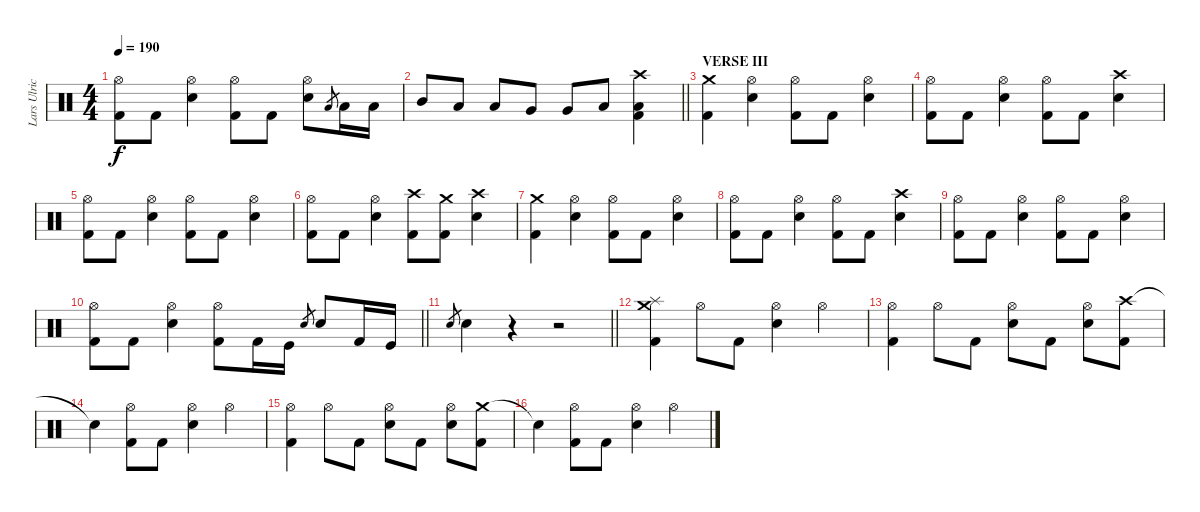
\track ("Lars Ulrich - drums" "Lars Ulric") {instrument percussion}
\staff {score}
\articulation defaults
\ts (4 4)
\tempo 190
\clef neutral
\ks c
("Hi-Hat (open)" "Kick (hit) 2").8{dy f} "Kick (hit) 2".8 ("Hi-Hat (open)" "Electric Snare (hit)").4 ("Hi-Hat (open)" "Kick (hit) 2").8 "Kick (hit) 2".8 ("Hi-Hat (open)" "Electric Snare (hit)").8 "Low Tom (hit)".8{gr} "Low Tom (hit)".16 "Low Tom (hit)".16 |
\barLineRight lightlight "Mid Tom (hit)".8 "Low Tom (hit)".8 "Low Tom (hit)".8 "Very Low Tom (hit)".8 "Very Low Tom (hit)".8 "Low Floor Tom (hit)".8
("Crash high (hit)" "Low Floor Tom (hit)" "Kick (hit) 2").4 |
\section ("" "VERSE III")
("Crash medium (hit)" "Kick (hit) 2").4 ("Hi-Hat (open)" "Electric Snare (hit)").4 ("Hi-Hat (open)" "Kick (hit) 2").8 "Kick (hit) 2".8 ("Hi-Hat (open)" "Electric Snare (hit)").4 |
("Hi-Hat (open)" "Kick (hit) 2").8 "Kick (hit) 2".8 ("Hi-Hat (open)" "Electric Snare (hit)").4 ("Hi-Hat (open)" "Kick (hit) 2").8 "Kick (hit) 2".8 ("Crash high (hit)" "Electric Snare (hit)").4 |
("Hi-Hat (open)" "Kick (hit) 2").8 "Kick (hit) 2".8 ("Hi-Hat (open)" "Electric Snare (hit)").4 ("Hi-Hat (open)" "Kick (hit) 2").8 "Kick (hit) 2".8 ("Hi-Hat (open)" "Electric Snare (hit)").4 |
("Hi-Hat (open)" "Kick (hit) 2").8 "Kick (hit) 2".8 ("Hi-Hat (open)" "Electric Snare (hit)").4 ("Crash high (hit)" "Kick (hit) 2").8 ("Crash medium (hit)" "Kick (hit) 2").8 ("Crash high (hit)" "Electric Snare (hit)").4 |
("Crash medium (hit)" "Kick (hit) 2").4 ("Hi-Hat (open)" "Electric Snare (hit)").4 ("Hi-Hat (open)" "Kick (hit) 2").8 "Kick (hit) 2".8 ("Hi-Hat (open)" "Electric Snare (hit)").4 |
("Hi-Hat (open)" "Kick (hit) 2").8 "Kick (hit) 2".8 ("Hi-Hat (open)" "Electric Snare (hit)").4 ("Hi-Hat (open)" "Kick (hit) 2").8 "Kick (hit) 2".8 ("Crash high (hit)" "Electric Snare (hit)").4 |
("Hi-Hat (open)" "Kick (hit) 2").8 "Kick (hit) 2".8 ("Hi-Hat (open)" "Electric Snare (hit)").4 ("Hi-Hat (open)" "Kick (hit) 2").8 "Kick (hit) 2".8 ("Hi-Hat (open)" "Electric Snare (hit)").4 |
\barLineRight lightlight
("Hi-Hat (open)" "Kick (hit) 2").8 "Kick (hit) 2".8 ("Hi-Hat (open)" "Electric Snare (hit)").4 ("Hi-Hat (open)" "Kick (hit) 2").8 "Kick (hit) 2".16 "Kick (hit)".16 "Electric Snare (hit)".8{gr} "Electric Snare (hit)".8 "Kick (hit) 2".16 "Kick (hit)".16 |
\barLineRight lightlight "Electric Snare (hit)".8{gr} "Electric Snare (hit)".4
r.4 r.2 |
\section ("" "")
("Crash medium (hit)" "Splash (hit)" "Kick (hit) 2").4 "Hi-Hat (open)".8 "Kick (hit) 2".8 ("Hi-Hat (open)" "Electric Snare (hit)").4 "Hi-Hat (open)".4 |
("Hi-Hat (open)" "Kick (hit) 2").4 "Hi-Hat (open)".8 "Kick (hit) 2".8 ("Hi-Hat (open)" "Electric Snare (hit)").8 "Kick (hit) 2".8 ("Hi-Hat (open)" "Electric Snare (hit)").8 ("Crash high (hit)" "Kick (hit) 2").8 |
"Snare (hit)"{t}.4 ("Hi-Hat (open)" "Kick (hit) 2").8 "Kick (hit) 2".8 ("Hi-Hat (open)" "Electric Snare (hit)").4 "Hi-Hat (open)".4 |
("Hi-Hat (open)" "Kick (hit) 2").4 "Hi-Hat (open)".8 "Kick (hit) 2".8 ("Hi-Hat (open)" "Electric Snare (hit)").8 "Kick (hit) 2".8 ("Hi-Hat (open)" "Electric Snare (hit)").8 ("Crash medium (hit)" "Kick (hit) 2").8 |
"Snare (hit)"{t}.4 ("Hi-Hat (open)" "Kick (hit) 2").8 "Kick (hit) 2".8 ("Hi-Hat (open)" "Electric Snare (hit)").4 "Hi-Hat (open)".4
